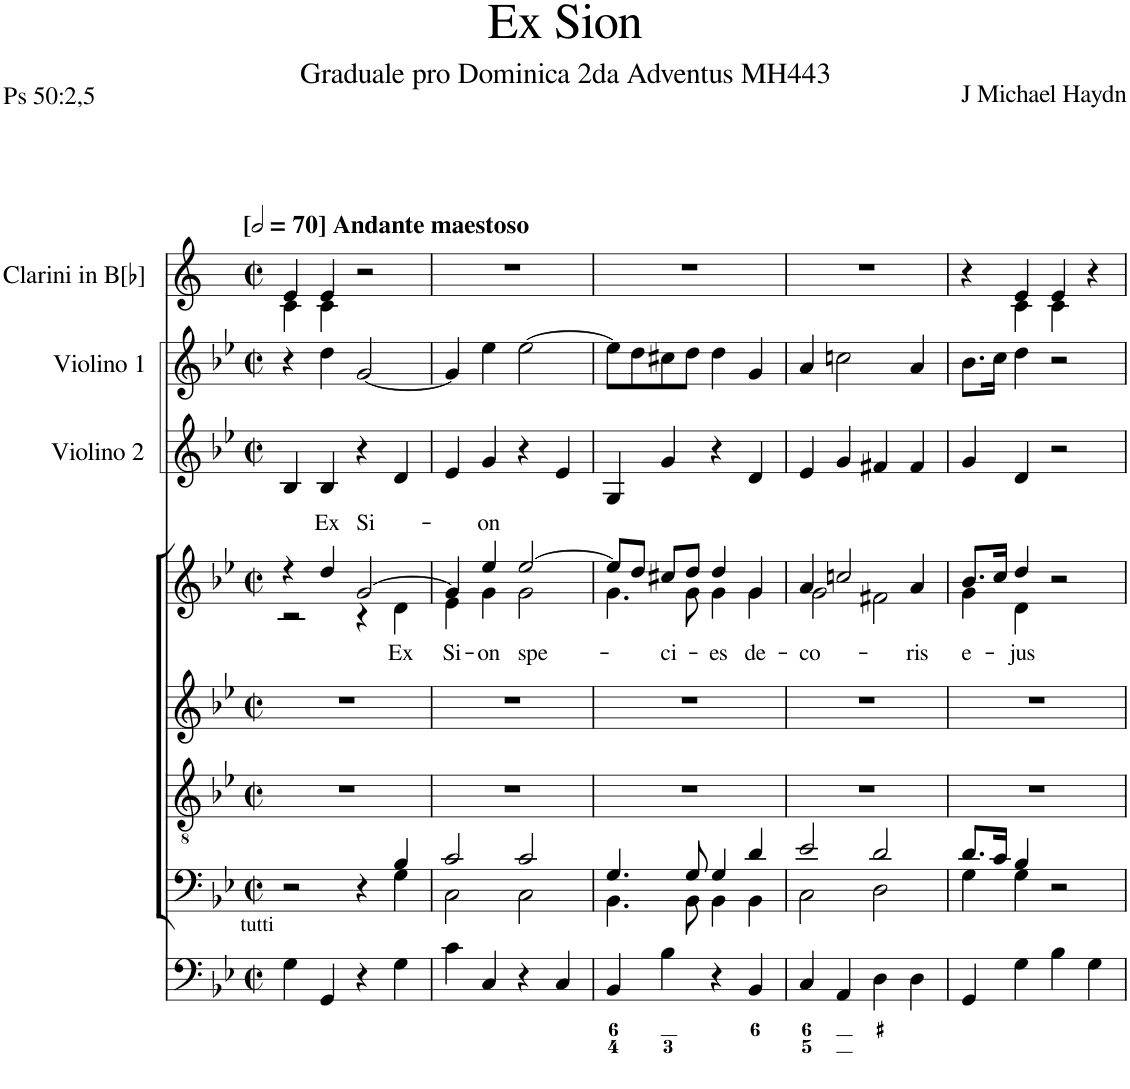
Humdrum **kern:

**kern	**kern	**kern	**kern	**kern	**text	**kern	**kern	**kern
*part8	*part7	*part6	*part5	*part4	*part4	*part3	*part2	*part1
*staff8	*staff7	*staff6	*staff5	*staff4	*staff4	*staff3	*staff2	*staff1
*I"Organ	*I"Voice	*I"Tenor	*I"Alto	*I"Voice	*	*I"Violino 2	*I"Violino 1	*I"Clarini in B[b]
*	*	*	*	*	*	*I'Vln	*I'Vln	*
*clefF4	*clefF4	*clefGv2	*clefG2	*clefG2	*	*clefG2	*clefG2	*clefG2
*	*	*	*	*	*	*	*	*Trd1c2
*k[b-e-]	*k[b-e-]	*k[b-e-]	*k[b-e-]	*k[b-e-]	*	*k[b-e-]	*k[b-e-]	*k[]
*M2/2	*M2/2	*M2/2	*M2/2	*M2/2	*	*M2/2	*M2/2	*M2/2
*met(c|)	*met(c|)	*met(c|)	*met(c|)	*met(c|)	*	*met(c|)	*met(c|)	*met(c|)
*MM140	*MM140	*MM140	*MM140	*MM140	*	*MM140	*MM140	*MM140
=1	=1	=1	=1	=1	=1	=1	=1	=1
*	*^	*	*	*^	*	*	*	*^
!	!	!	!	!	!	!	!	!	!	!LO:TX:a:B:t=[	!
!	!	!	!	!	!	!	!	!	!	!LO:TX:a:B:t=] Andante maestoso	!
!LO:TX:a:t=tutti	!	!	!	!	!	!	!	!	!	!	!
4G\	2r	2.ryy	1r	1r	4r	2r	.	4B-/	4r	4e/	4c\
!	!	!	!	!	!	!	!LO:LY:a	!	!	!	!
4GG/	.	.	.	.	4dd/	.	Ex	4B-/	4dd\	4e/	4c\
!	!	!	!	!	!	!	!LO:LY:a	!	!	!	!
4r	4r	.	.	.	[2g/	4r	Si-	4r	[2g/	2r	2ryy
!	!	!	!	!	!	!	!LO:LY:b	!	!	!	!
4G\	4B-/	4G\	.	.	.	4d\	Ex	4d/	.	.	.
*	*	*	*	*	*	*	*	*	*	*v	*v
=2	=2	=2	=2	=2	=2	=2	=2	=2	=2	=2
!	!	!	!	!	!	!	!LO:LY:b	!	!	!
4c\	2c/	2C\	1r	1r	4g/]	4e-\	Si-	4e-/	4g/]	1r
!	!	!	!	!	!	!	!LO:LY:a	!	!	!
!	!	!	!	!	!	!	!LO:LY:b	!	!	!
4C/	.	.	.	.	4ee-/	4g\	-on	4g/	4ee-\	.
!	!	!	!	!	!	!	!LO:LY:b	!	!	!
4r	2c/	2C\	.	.	[2ee-/	2g\	spe-	4r	[2ee-\	.
4C/	.	.	.	.	.	.	.	4e-/	.	.
=3	=3	=3	=3	=3	=3	=3	=3	=3	=3	=3
4BB-/	4.G/	4.BB-\	1r	1r	8ee-/L]	4.g\	.	4G/	8ee-\L]	1r
.	.	.	.	.	8dd/J	.	.	.	8dd\	.
!	!	!	!	!	!	!	!LO:LY:b	!	!	!
4B-\	.	.	.	.	8cc#X/L	.	-ci-	4g/	8cc#X\	.
.	8G/	8BB-\	.	.	8dd/J	8g\	.	.	8dd\J	.
!	!	!	!	!	!	!	!LO:LY:b	!	!	!
4r	4G/	4BB-\	.	.	4dd/	4g\	-es	4r	4dd\	.
!	!	!	!	!	!	!	!LO:LY:b	!	!	!
4BB-/	4d/	4BB-\	.	.	4g/	4g\	de-	4d/	4g/	.
=4	=4	=4	=4	=4	=4	=4	=4	=4	=4	=4
!	!	!	!	!	!	!	!LO:LY:b	!	!	!
4C/	2e-/	2C\	1r	1r	4a/	2g\	-co-	4e-/	4a/	1r
4AA/	.	.	.	.	2ccn/	.	.	4g/	2ccn\	.
4D\	2d/	2D\	.	.	.	2f#X\	.	4f#X/	.	.
!	!	!	!	!	!	!	!LO:LY:b	!	!	!
4D\	.	.	.	.	4a/	.	-ris	4f#/	4a/	.
=5	=5	=5	=5	=5	=5	=5	=5	=5	=5	=5
!	!	!	!	!	!	!	!LO:LY:b	!	!	!
*	*	*	*	*	*	*	*	*	*	*^
4GG/	8.d/L	4G\	1r	1r	8.b-/L	4g\	e-	4g/	8.b-\L	4r	4ryy
.	16c/Jk	.	.	.	16cc/Jk	.	.	.	16cc\Jk	.	.
!	!	!	!	!	!	!	!LO:LY:b	!	!	!	!
4G\	4B-/	4G\	.	.	4dd/	4d\	-jus	4d/	4dd\	4e/	4c\
4B-\	2r	2ryy	.	.	2r	2ryy	.	2r	2r	4e/	4c\
4G\	.	.	.	.	.	.	.	.	.	4r	4ryy
*	*v	*v	*	*	*v	*v	*	*	*	*v	*v
=	=	=	=	=	=	=	=	=
*-	*-	*-	*-	*-	*-	*-	*-	*-
